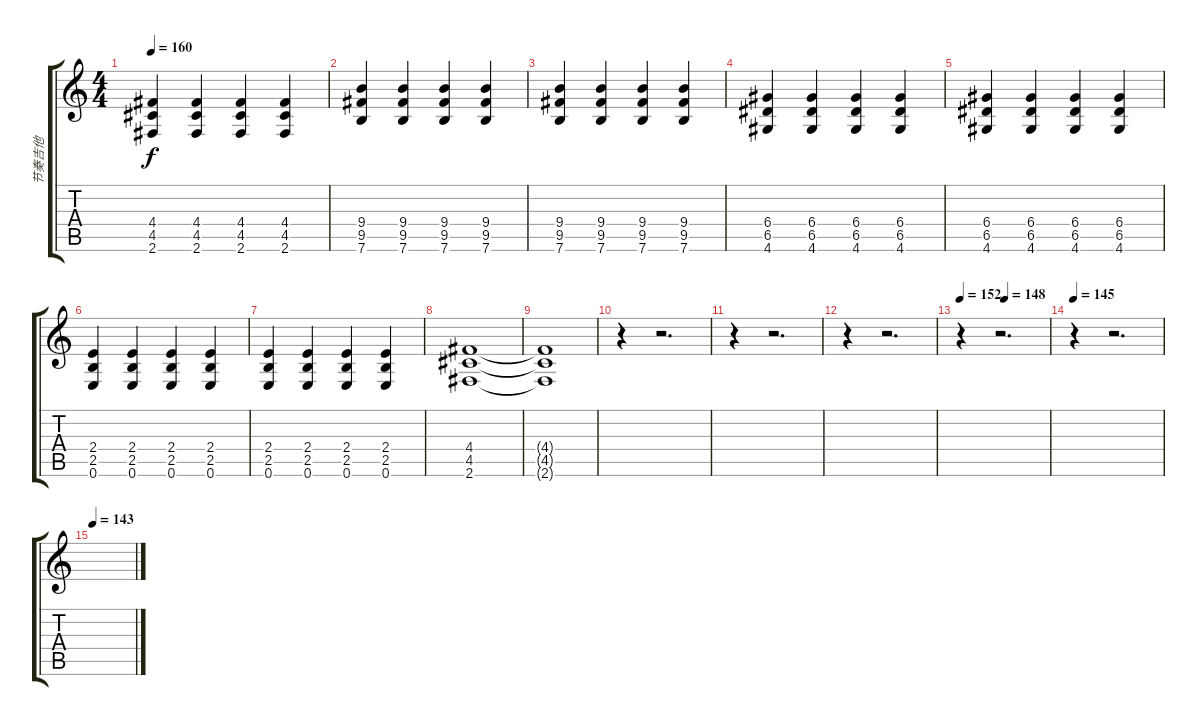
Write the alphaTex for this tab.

\track ("节奏吉他" "节奏吉他") {instrument overdrivenguitar}
\staff {score tabs}
\tuning (E4 B3 G3 D3 A2 E2) {hide}
\ts (4 4)
\tempo 160
\clef g2
\ks c
(4.4 4.5 2.6).4{dy f} (4.4 4.5 2.6).4 (4.4 4.5 2.6).4 (4.4 4.5 2.6).4 |
(9.4 9.5 7.6).4 (9.4 9.5 7.6).4 (9.4 9.5 7.6).4 (9.4 9.5 7.6).4 |
(9.4 9.5 7.6).4 (9.4 9.5 7.6).4 (9.4 9.5 7.6).4 (9.4 9.5 7.6).4 |
(6.4 6.5 4.6).4 (6.4 6.5 4.6).4 (6.4 6.5 4.6).4 (6.4 6.5 4.6).4 |
(6.4 6.5 4.6).4 (6.4 6.5 4.6).4 (6.4 6.5 4.6).4 (6.4 6.5 4.6).4 |
(2.4 2.5 0.6).4 (2.4 2.5 0.6).4 (2.4 2.5 0.6).4 (2.4 2.5 0.6).4 |
(2.4 2.5 0.6).4 (2.4 2.5 0.6).4 (2.4 2.5 0.6).4 (2.4 2.5 0.6).4 |
(4.4 4.5 2.6).1 |
(4.4{t} 4.5{t} 2.6{t}).1 |
r.4 r.2{d} |
r.4 r.2{d} |
r.4 r.2{d} |
\tempo 152
\tempo (148 0.5)
r.4 r.2{d} |
\tempo 145
r.4 r.2{d} |
\tempo 143
